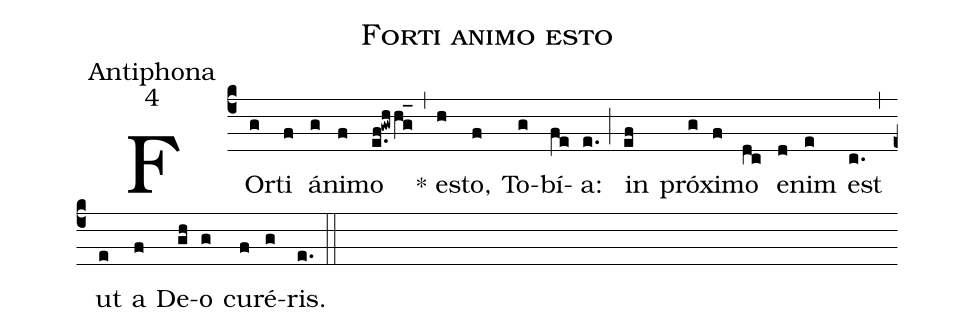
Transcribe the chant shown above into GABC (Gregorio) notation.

name:Forti animo esto;
office-part:Antiphona;
mode:4;
%%
(c4) FOr(g)ti(f) á(g)ni(f)mo(e.f!gwhhg_1) (,) <sp>*</sp> e(h)sto,(f) To(g)bí(fe)a:(e.) (;) in(ef) pró(g)xi(f)mo(dc) e(d)nim(e) est(c.) (,) ut(e) a(f) De(gh)o(g) cu(f)ré(g)ris.(e.) (::)
